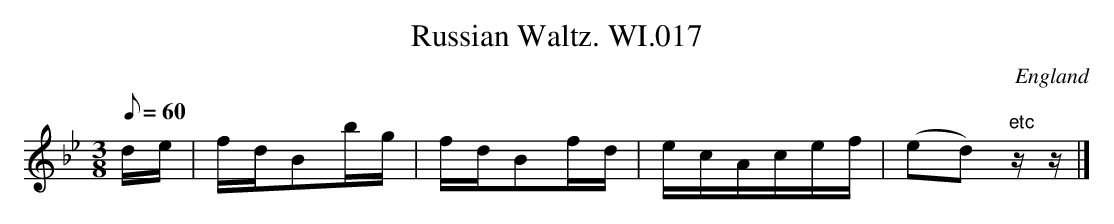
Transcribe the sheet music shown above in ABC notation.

X:1
T:Russian Waltz. WI.017
M:3/8
L:1/16
Q:1/8=60
O:England
K:Bb major
de|fdB2bg|fdB2fd|ecAcef|(e2d2)"etc"zz|]
